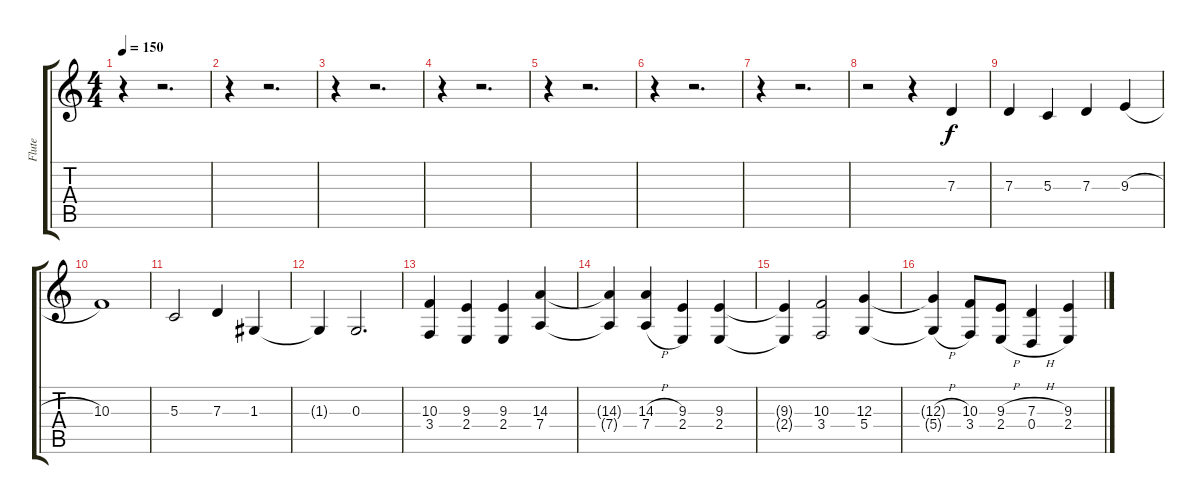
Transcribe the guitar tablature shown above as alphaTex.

\track ("Flute" "Flute") {instrument flute}
\staff {score tabs}
\tuning (E4 B3 G3 D3 A2 E2) {hide}
\ts (4 4)
\tempo 150
\clef g2
\ks c
r.4{dy f} r.2{d} |
r.4 r.2{d} |
r.4 r.2{d} |
r.4 r.2{d} |
r.4 r.2{d} |
r.4 r.2{d} |
r.4 r.2{d} |
r.2 r.4 7.3.4 |
7.3.4 5.3.4 7.3.4 9.3{h}.4 |
10.3.1 |
5.3.2 7.3.4 1.3.4 |
1.3{t}.4 0.3.2{d} |
(10.3 3.4).4 (9.3 2.4).4 (9.3 2.4).4 (14.3 7.4).4 |
(14.3{t} 7.4{t}).4 (14.3{h} 7.4{h}).4 (9.3 2.4).4 (9.3 2.4).4 |
(9.3{t} 2.4{t}).4 (10.3 3.4).2 (12.3 5.4).4 |
(12.3{h t} 5.4{h t}).4 (10.3 3.4).8 (9.3{h} 2.4{h}).8 (7.3{h} 0.4{h}).4 (9.3 2.4).4
